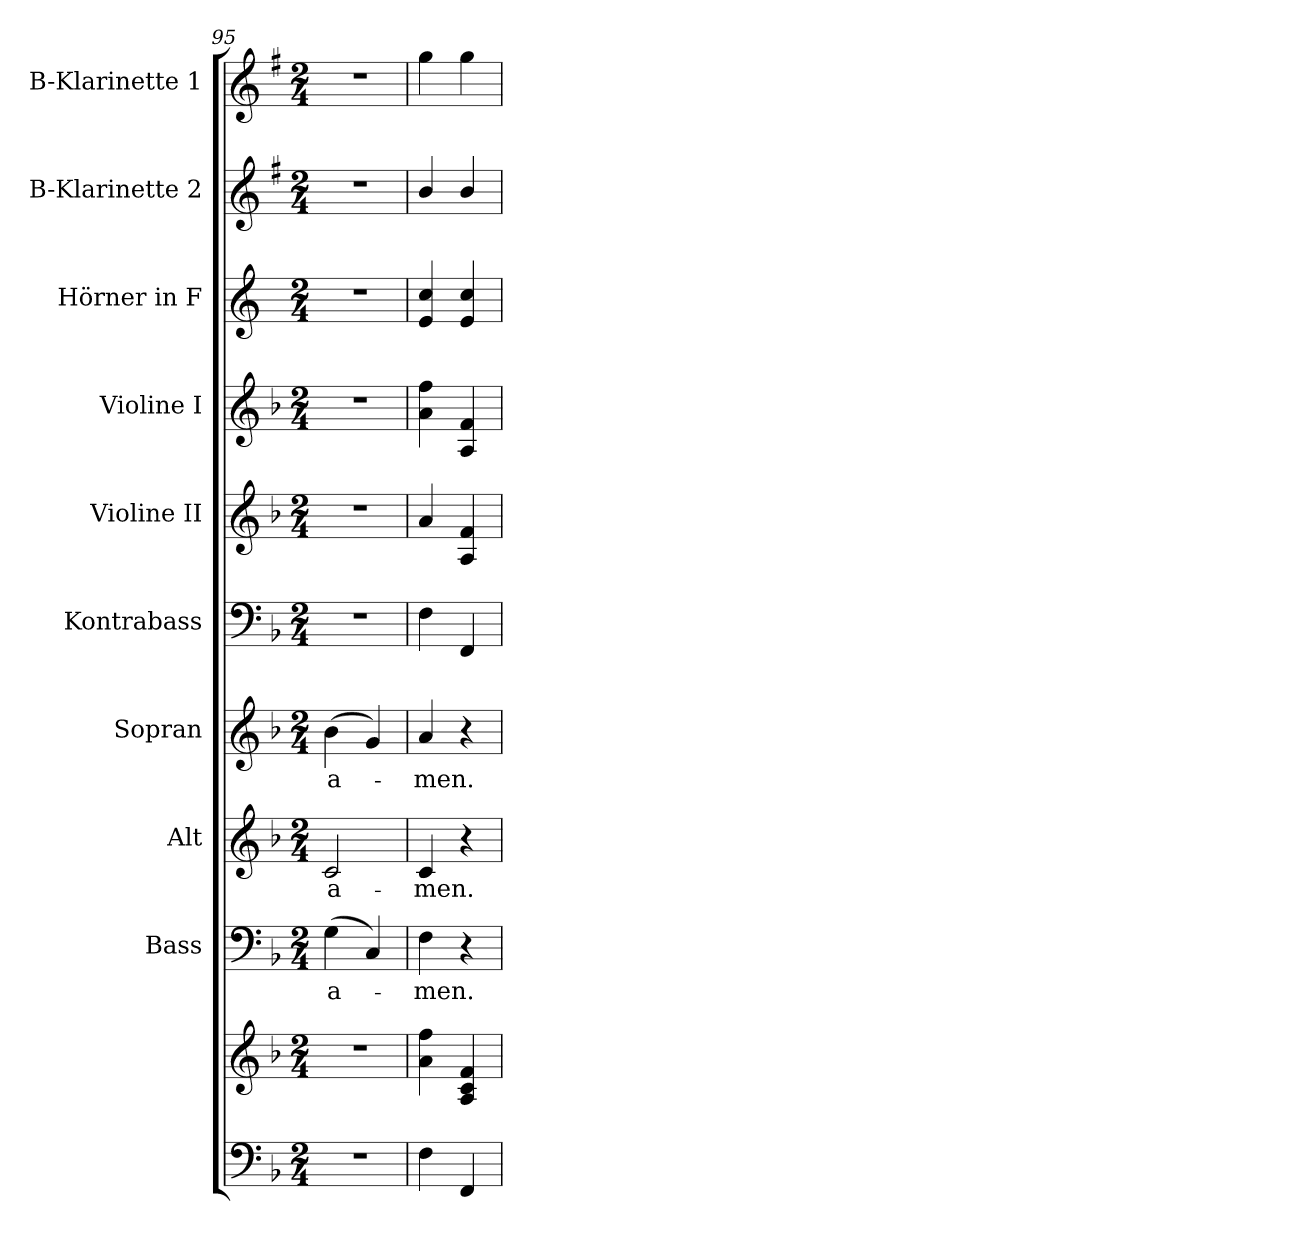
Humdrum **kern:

**kern	**kern	**kern	**text	**kern	**text	**kern	**text	**kern	**kern	**kern	**kern	**kern	**kern
*part10	*part10	*part9	*part9	*part8	*part8	*part7	*part7	*part6	*part5	*part4	*part3	*part2	*part1
*staff11	*staff10	*staff9	*staff9	*staff8	*staff8	*staff7	*staff7	*staff6	*staff5	*staff4	*staff3	*staff2	*staff1
*	*	*I"Bass	*	*I"Alt	*	*I"Sopran	*	*I"Kontrabass	*I"Violine II	*I"Violine I	*I"Hörner in F	*I"B-Klarinette 2	*I"B-Klarinette 1
*	*	*I'B.	*	*I'A.	*	*I'S.	*	*I'Kb.	*I'Vl. II	*I'Vl. I	*	*I'B Kl. 2	*I'B Kl. 1
*clefF4	*clefG2	*clefF4	*	*clefG2	*	*clefG2	*	*clefF4	*clefG2	*clefG2	*clefG2	*clefG2	*clefG2
*	*	*	*	*	*	*	*	*ITrd7c12	*	*	*ITrd4c7	*ITrd1c2	*ITrd1c2
*k[b-]	*k[b-]	*k[b-]	*	*k[b-]	*	*k[b-]	*	*k[b-]	*k[b-]	*k[b-]	*k[b-]	*k[b-]	*k[b-]
*F:	*F:	*F:	*	*F:	*	*F:	*	*F:	*F:	*F:	*F:	*F:	*F:
*M2/4	*M2/4	*M2/4	*	*M2/4	*	*M2/4	*	*M2/4	*M2/4	*M2/4	*M2/4	*M2/4	*M2/4
=95	=95	=95	=95	=95	=95	=95	=95	=95	=95	=95	=95	=95	=95
!	!	!	!LO:LY:b	!	!LO:LY:b	!	!LO:LY:b	!	!	!	!	!	!
2r	2r	(>4G\	a-	2c/	a-	(>4b-\	a-	2r	2r	2r	2r	2r	2r
.	.	4C/)	.	.	.	4g/)	.	.	.	.	.	.	.
=96	=96	=96	=96	=96	=96	=96	=96	=96	=96	=96	=96	=96	=96
!	!	!	!LO:LY:b	!	!LO:LY:b	!	!LO:LY:b	!	!	!	!	!	!
4F\	4a\ 4ff\	4F\	-men.	4c/	-men.	4a/	-men.	4FF\	4a/	4a\ 4ff\	4A/ 4f/	4a/	4ff\
4FF/	4A/ 4c/ 4f/	4r	.	4r	.	4r	.	4FFF/	4A/ 4f/	4A/ 4f/	4A/ 4f/	4a/	4ff\
=	=	=	=	=	=	=	=	=	=	=	=	=	=
*-	*-	*-	*-	*-	*-	*-	*-	*-	*-	*-	*-	*-	*-
